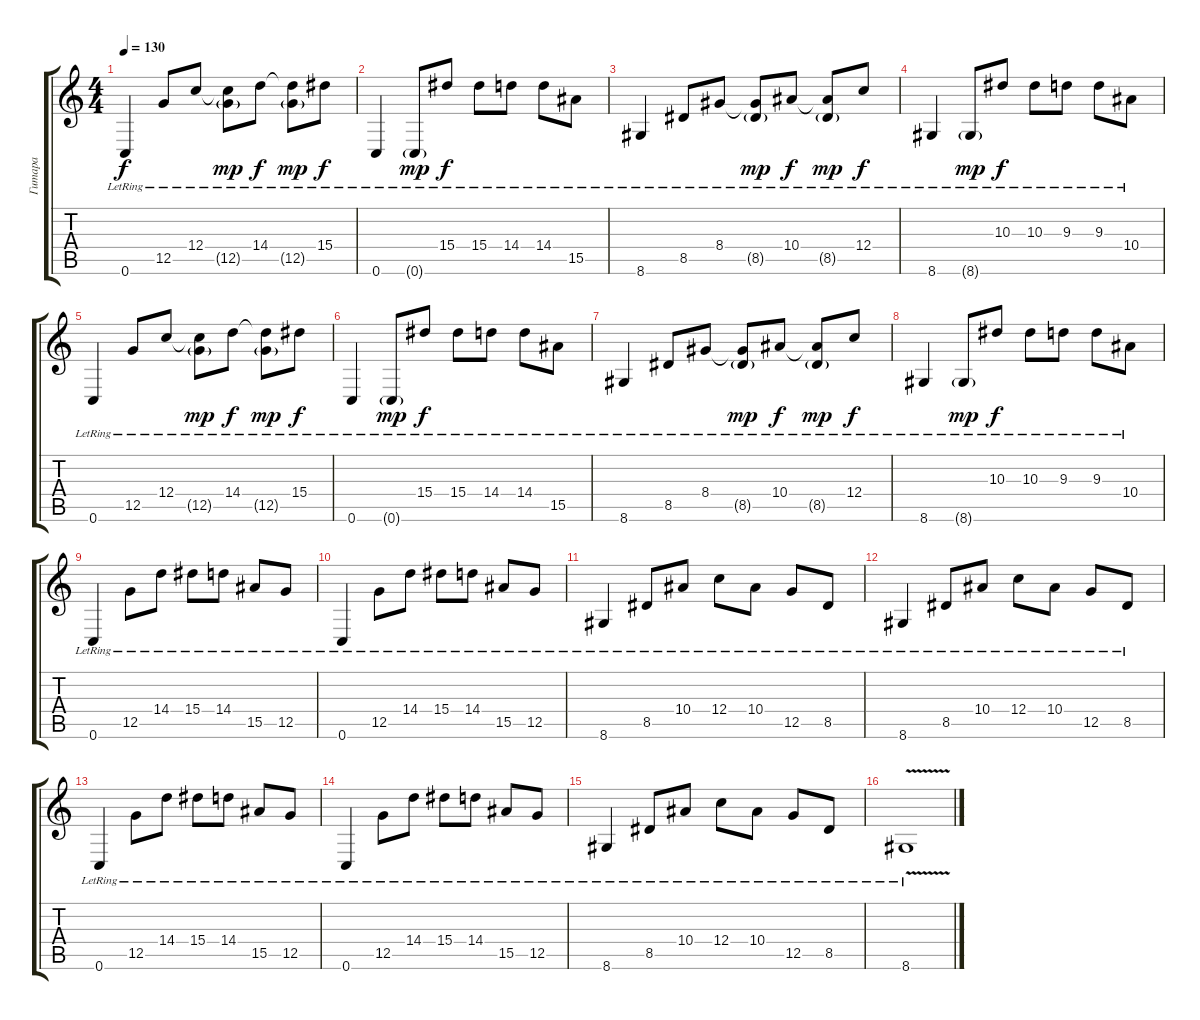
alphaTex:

\track ("Гитара" "Гитара") {instrument electricguitarjazz}
\staff {score tabs}
\tuning (D4 A3 F3 C3 G2 C2) {hide}
\ts (4 4)
\tempo 130
\clef g2
\ks c
0.6{lr}.4{dy f} 12.5{lr}.8 12.4{lr}.8 (12.4{t} 12.5{g lr}).8{dy mp} 14.4{lr}.8{dy f} (14.4{t} 12.5{g lr}).8{dy mp} 15.4{lr}.8{dy f} |
0.6{lr}.4 0.6{g lr}.8{dy mp} 15.4{lr}.8{dy f} 15.4{lr}.8 14.4{lr}.8 14.4{lr}.8 15.5{lr}.8 |
8.6{lr}.4 8.5{lr}.8 8.4{lr}.8 (8.4{t} 8.5{g lr}).8{dy mp} 10.4{lr}.8{dy f} (10.4{t} 8.5{g lr}).8{dy mp} 12.4{lr}.8{dy f} |
8.6{lr}.4 8.6{g lr}.8{dy mp} 10.3{lr}.8{dy f} 10.3{lr}.8 9.3{lr}.8 9.3{lr}.8 10.4{lr}.8 |
0.6{lr}.4 12.5{lr}.8 12.4{lr}.8 (12.4{t} 12.5{g lr}).8{dy mp} 14.4{lr}.8{dy f} (14.4{t} 12.5{g lr}).8{dy mp} 15.4{lr}.8{dy f} |
0.6{lr}.4 0.6{g lr}.8{dy mp} 15.4{lr}.8{dy f} 15.4{lr}.8 14.4{lr}.8 14.4{lr}.8 15.5{lr}.8 |
8.6{lr}.4 8.5{lr}.8 8.4{lr}.8 (8.4{t} 8.5{g lr}).8{dy mp} 10.4{lr}.8{dy f} (10.4{t} 8.5{g lr}).8{dy mp} 12.4{lr}.8{dy f} |
8.6{lr}.4 8.6{g lr}.8{dy mp} 10.3{lr}.8{dy f} 10.3{lr}.8 9.3{lr}.8 9.3{lr}.8 10.4{lr}.8 |
0.6{lr}.4 12.5{lr}.8 14.4{lr}.8 15.4{lr}.8 14.4{lr}.8 15.5{lr}.8 12.5{lr}.8 |
0.6{lr}.4 12.5{lr}.8 14.4{lr}.8 15.4{lr}.8 14.4{lr}.8 15.5{lr}.8 12.5{lr}.8 |
8.6{lr}.4 8.5{lr}.8 10.4{lr}.8 12.4{lr}.8 10.4{lr}.8 12.5{lr}.8 8.5{lr}.8 |
8.6{lr}.4 8.5{lr}.8 10.4{lr}.8 12.4{lr}.8 10.4{lr}.8 12.5{lr}.8 8.5{lr}.8 |
0.6{lr}.4 12.5{lr}.8 14.4{lr}.8 15.4{lr}.8 14.4{lr}.8 15.5{lr}.8 12.5{lr}.8 |
0.6{lr}.4 12.5{lr}.8 14.4{lr}.8 15.4{lr}.8 14.4{lr}.8 15.5{lr}.8 12.5{lr}.8 |
8.6{lr}.4 8.5{lr}.8 10.4{lr}.8 12.4{lr}.8 10.4{lr}.8 12.5{lr}.8 8.5{lr}.8 |
8.6{v lr}.1
